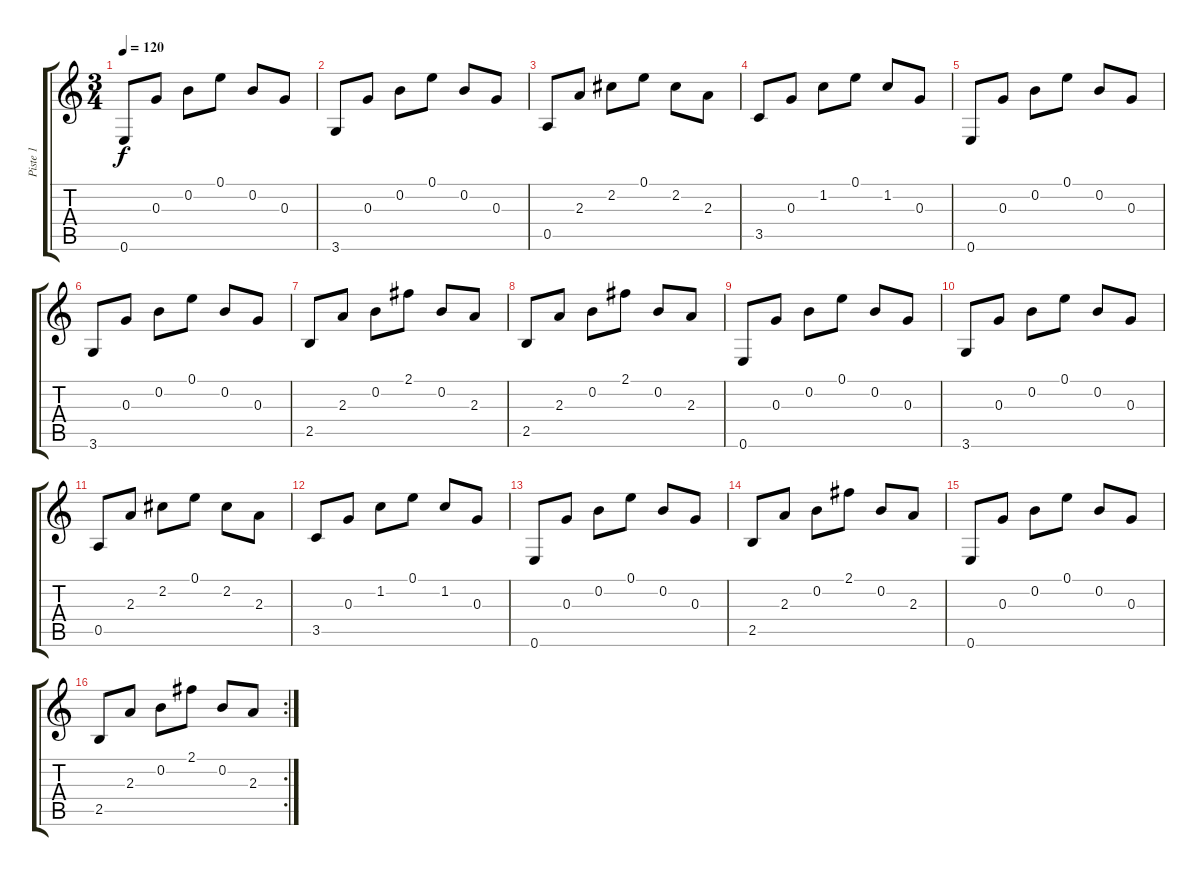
\track ("Piste 1" "Piste 1") {instrument acousticguitarnylon}
\staff {score tabs}
\tuning (E4 B3 G3 D3 A2 E2) {hide}
\ts (3 4)
\tempo 120
\clef g2
\ks c
0.6.8{dy f instrument acousticguitarnylon} 0.3.8 0.2.8 0.1.8 0.2.8 0.3.8 |
3.6.8 0.3.8 0.2.8 0.1.8 0.2.8 0.3.8 |
0.5.8 2.3.8 2.2.8 0.1.8 2.2.8 2.3.8 |
3.5.8 0.3.8 1.2.8 0.1.8 1.2.8 0.3.8 |
0.6.8 0.3.8 0.2.8 0.1.8 0.2.8 0.3.8 |
3.6.8 0.3.8 0.2.8 0.1.8 0.2.8 0.3.8 |
2.5.8 2.3.8 0.2.8 2.1.8 0.2.8 2.3.8 |
2.5.8 2.3.8 0.2.8 2.1.8 0.2.8 2.3.8 |
0.6.8 0.3.8 0.2.8 0.1.8 0.2.8 0.3.8 |
3.6.8 0.3.8 0.2.8 0.1.8 0.2.8 0.3.8 |
0.5.8 2.3.8 2.2.8 0.1.8 2.2.8 2.3.8 |
3.5.8 0.3.8 1.2.8 0.1.8 1.2.8 0.3.8 |
0.6.8 0.3.8 0.2.8 0.1.8 0.2.8 0.3.8 |
2.5.8 2.3.8 0.2.8 2.1.8 0.2.8 2.3.8 |
0.6.8 0.3.8 0.2.8 0.1.8 0.2.8 0.3.8 |
\rc 2
2.5.8 2.3.8 0.2.8 2.1.8 0.2.8 2.3.8
